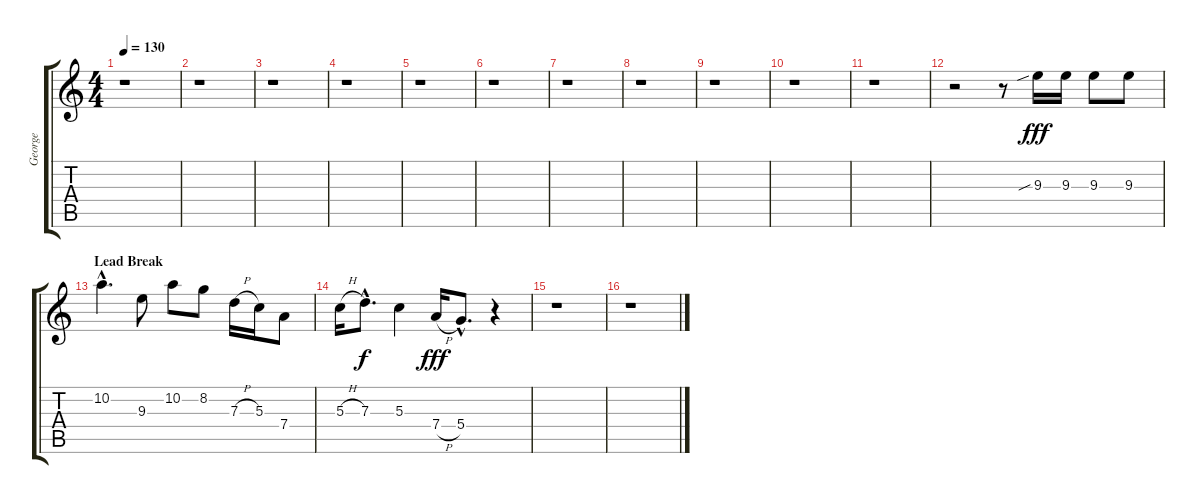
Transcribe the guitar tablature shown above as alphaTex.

\track ("George" "George") {instrument electricguitarjazz}
\staff {score tabs}
\tuning (E4 B3 G3 D3 A2 E2) {hide}
\ts (4 4)
\tempo 130
\clef g2
\ks c
r.1{dy fff} |
r.1 |
r.1 |
r.1 |
r.1 |
r.1 |
r.1 |
r.1 |
r.1 |
r.1 |
r.1 |
r.2 r.8{volume 14 instrument distortionguitar} 9.3{sib}.16 9.3.16 9.3.8 9.3.8 |
\section ("" "Lead Break")
10.2{hac}.4{d} 9.3.8 10.2.8 8.2.8 7.3{h}.16 5.3.16 7.4.8 |
5.3{h}.16 7.3{hac}.8{d dy f} 5.3.4 7.4{h}.16{dy fff} 5.4{hac}.8{d} r.4 |
r.1 |
r.1
